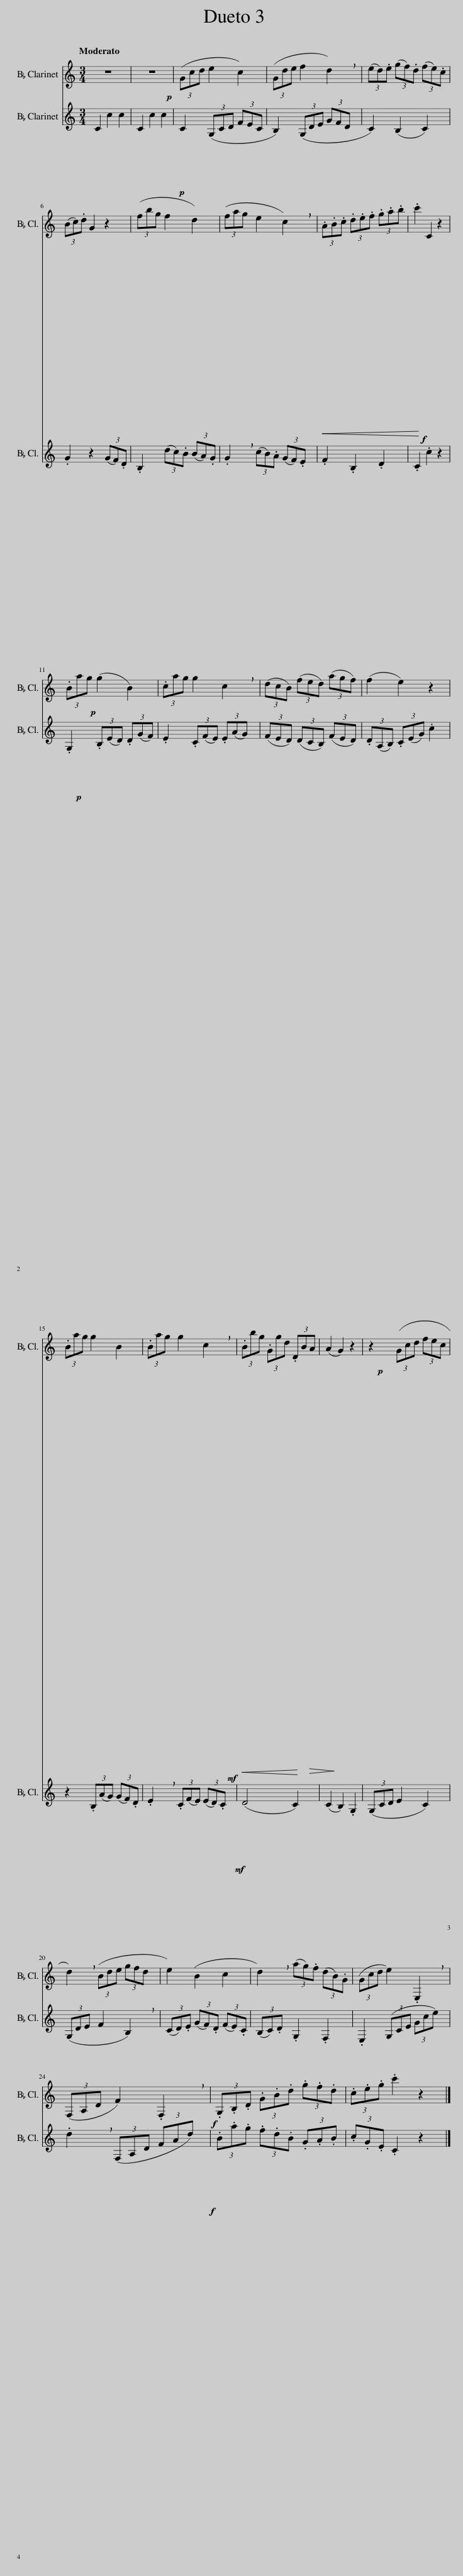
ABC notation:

X:1
%%score 1 2
L:1/8
Q:1/4=96
M:3/4
I:linebreak $
K:none
V:1 treble transpose=-2
V:2 treble transpose=-2
V:1
[K:C] z6 | z6 |!p! (3(Gcd e2 c2) | (3(Gde f2 !breath!d2) | (3(ed).e (3(gf).d (3(fe).c |$ %5
 (3(Bc).d G2 z2 | (3(fbg f2 d2) | (3(fag e2 !breath!c2) |!<(! (3.A.B.c (3.d.e.f (3.g.a.b!<)! |!f! .c'2 C2 z2 |$ %10
!p! (3.Bag (g2 B2) | (3.cag g2 !breath!c2 | (3(dcB) (3(fed) (3(agf) | (f2 e2) z2 |$ (3.Bag g2 B2 | %15
 (3.Bag g2 !breath!c2 |!mf!!<(! (3.Bbg (3.Ggd (3.D!<)!B!>(!A | (A2!>)! G2) z2 |!p! z2 (3(Gcd (3fec |$ !breath!d2) (3(Bde (3gfd | %20
 e2) (B2 c2 | !breath!d2) (3(ag).f (3(dB).G | (3(Gcd e2) !breath!.E,2 |$ (3(F,A,D F2) !breath!.F,2 |!f! (3.G,.B,.D (3.G.B.d (3.g.f.d | %25
 (3.c.e.g .c'2 z2 |] %26
V:2
[K:C] C2 c2 c2 | C2 c2 c2 |!p! C2 (3(G,CD (3FEC | B,2) (3(G,DE (3GFD | C2) (B,2 C2) |$ %5
 .G2 z2 (3(GF).D | .B,2 (3(dc).B (3(BA).G | !breath!.G2 (3(cB).A (3(GF).E | .F2 .B,2 .D2 | .C2 .c2 z2 |$ %10
!p! .G,2 (3.B,(ED) (3.D(GF) | .E2 (3.C(FE) (3.E(AG) | (3(FED) (3(DCB,) (3(FED) | (3.D(A,B,) (3.C(EG) .c2 |$ z2 (3.B,(AG) (3(GF).D | %15
 !breath!.E2 (3.C(FE) (3(ED).C |!mf! (D4 C2) | (C2 B,2)!>(! .G,2!>)! |!p! (3(G,CD E2 C2) |$ (3(G,DE F2 !breath!B,2) | %20
 (3(CD).E (3(GF).D (3(FE).C | (3(B,C).D .G,2 .F,2 | .E,2 (3(G,CE (3Gce) |$ !breath!.d2 (3(F,A,D (3FAd) |!f! (3.B.a.g (3.f.d.B (3.G.A.B | %25
 (3.c.G.E .C2 z2 |] %26
